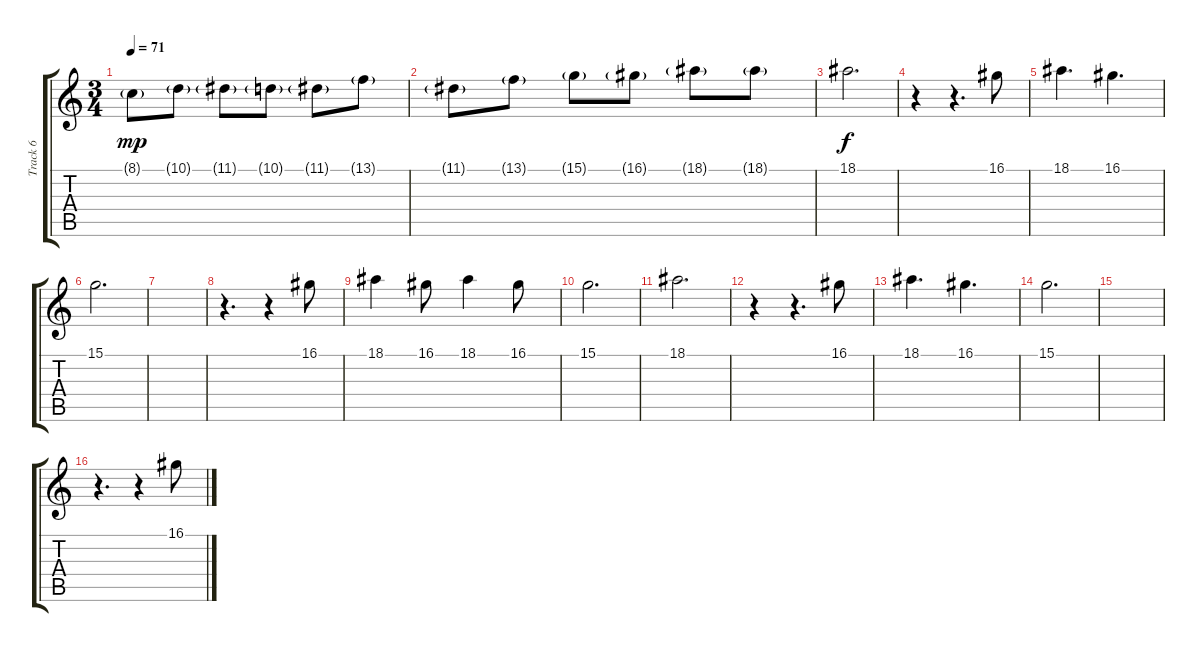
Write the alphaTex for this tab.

\track ("Track 6" "Track 6") {instrument flute}
\staff {score tabs}
\tuning (E4 B3 G3 D3 A2 E2) {hide}
\ts (3 4)
\tempo 71
\clef g2
\ks c
8.1{g}.8{dy mp} 10.1{g}.8 11.1{g}.8 10.1{g}.8 11.1{g}.8 13.1{g}.8 |
11.1{g}.8 13.1{g}.8 15.1{g}.8 16.1{g}.8 18.1{g}.8 18.1{g}.8 |
18.1.2{d dy f} |
r.4 r.4{d} 16.1.8 |
18.1.4{d} 16.1.4{d} |
15.1.2{d} |
|
r.4{d} r.4 16.1.8 |
18.1.4 16.1.8 18.1.4 16.1.8 |
15.1.2{d} |
18.1.2{d} |
r.4 r.4{d} 16.1.8 |
18.1.4{d} 16.1.4{d} |
15.1.2{d} |
|
r.4{d} r.4 16.1.8
